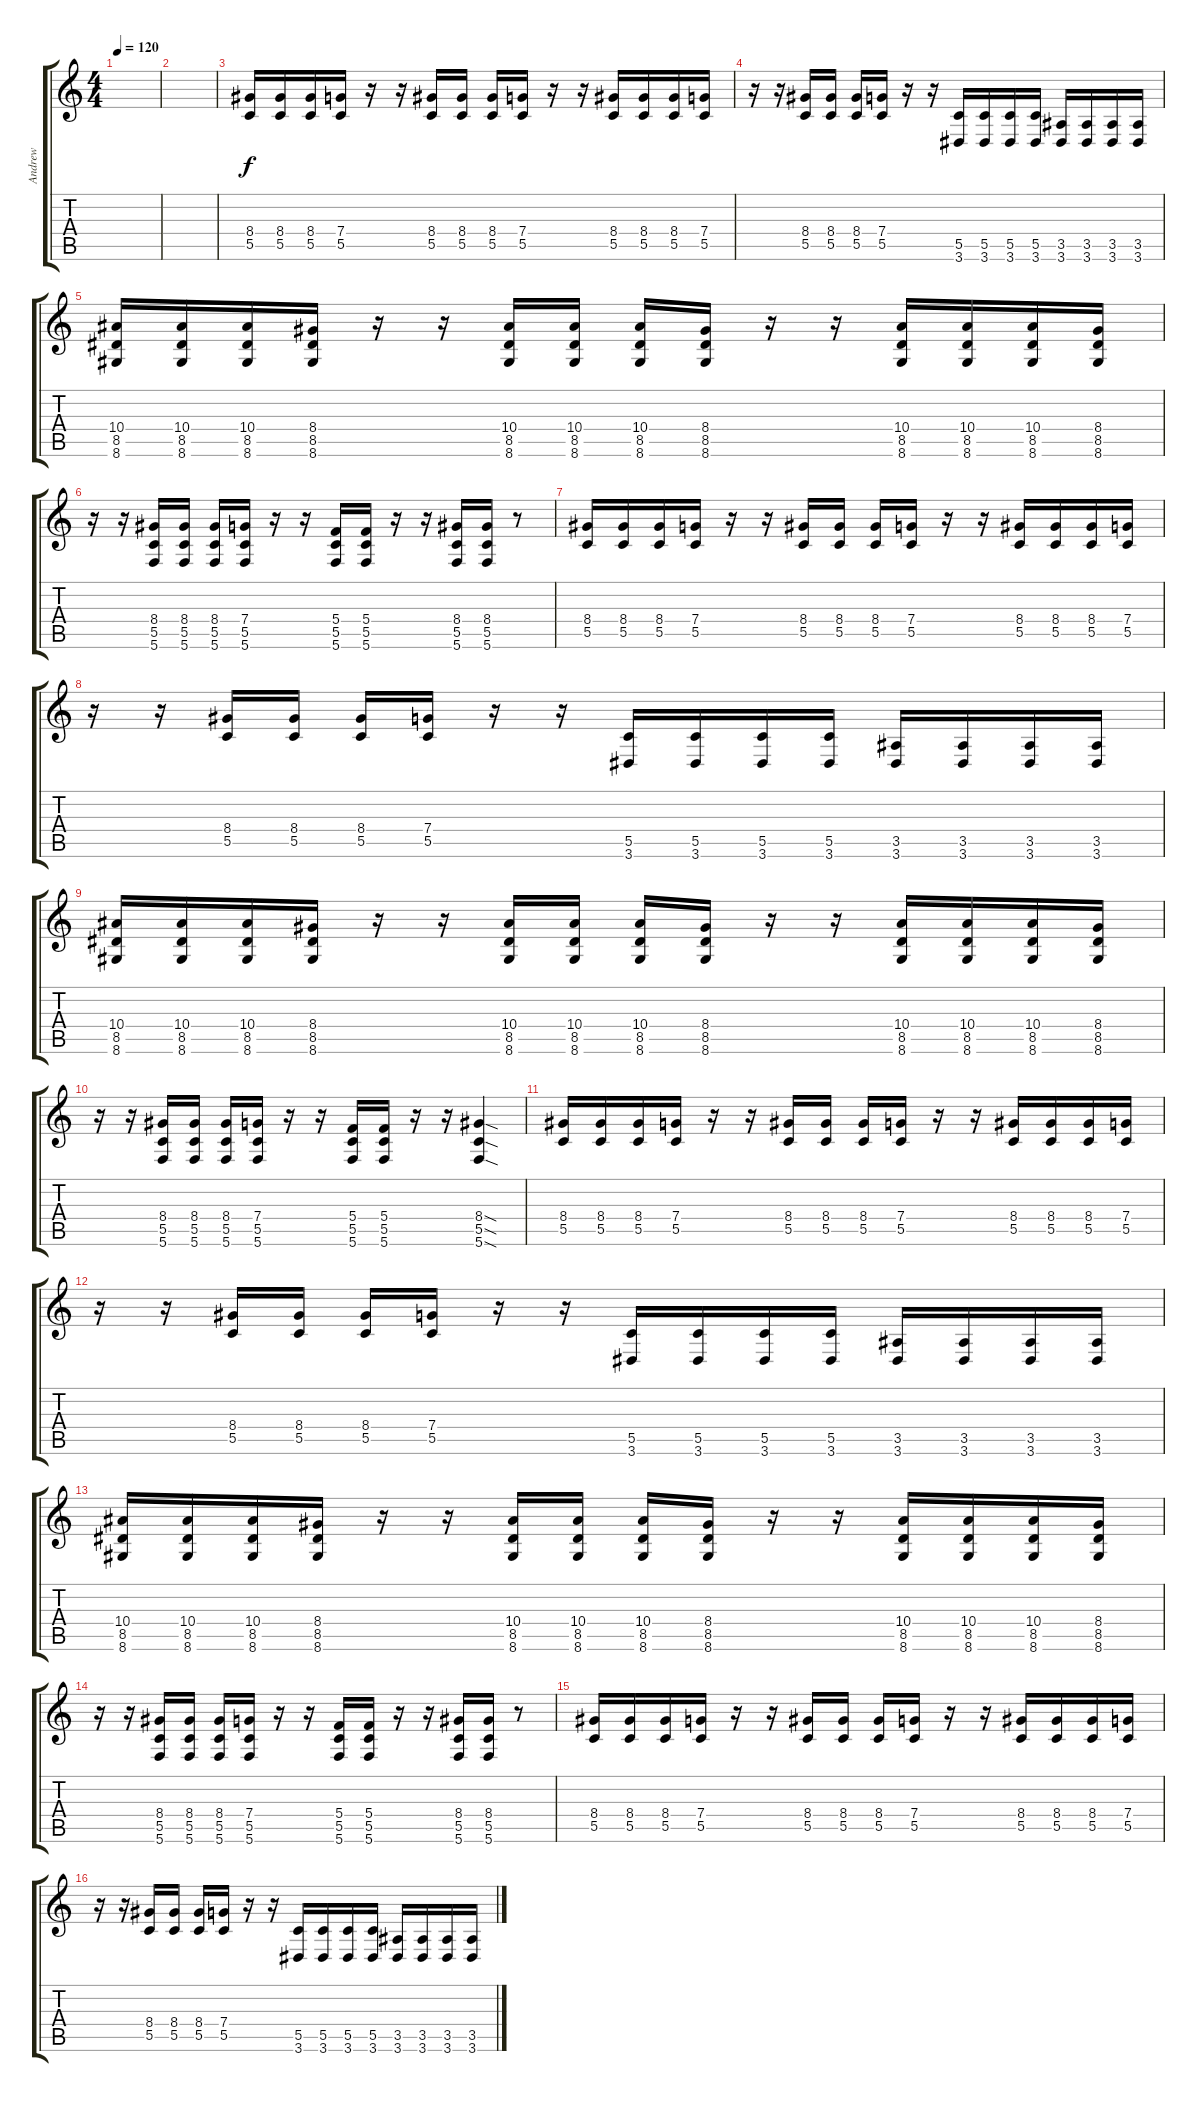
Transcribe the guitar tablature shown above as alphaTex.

\track ("Andrew" "Andrew") {instrument overdrivenguitar}
\staff {score tabs}
\tuning (D4 A3 F3 C3 G2 C2) {hide}
\ts (4 4)
\tempo 120
\clef g2
\ks c
|
|
(8.4 5.5).16 (8.4 5.5).16 (8.4 5.5).16 (7.4 5.5).16 r.16 r.16 (8.4 5.5).16 (8.4 5.5).16 (8.4 5.5).16 (7.4 5.5).16 r.16 r.16 (8.4 5.5).16 (8.4 5.5).16 (8.4 5.5).16 (7.4 5.5).16 |
r.16 r.16 (8.4 5.5).16 (8.4 5.5).16 (8.4 5.5).16 (7.4 5.5).16 r.16 r.16 (5.5 3.6).16 (5.5 3.6).16 (5.5 3.6).16 (5.5 3.6).16 (3.5 3.6).16 (3.5 3.6).16 (3.5 3.6).16 (3.5 3.6).16 |
(10.4 8.5 8.6).16 (10.4 8.5 8.6).16 (10.4 8.5 8.6).16 (8.4 8.5 8.6).16 r.16 r.16 (10.4 8.5 8.6).16 (10.4 8.5 8.6).16 (10.4 8.5 8.6).16 (8.4 8.5 8.6).16 r.16 r.16 (10.4 8.5 8.6).16 (10.4 8.5 8.6).16 (10.4 8.5 8.6).16 (8.4 8.5 8.6).16 |
r.16 r.16 (8.4 5.5 5.6).16 (8.4 5.5 5.6).16 (8.4 5.5 5.6).16 (7.4 5.5 5.6).16 r.16 r.16 (5.4 5.5 5.6).16 (5.4 5.5 5.6).16 r.16 r.16 (8.4 5.5 5.6).16 (8.4 5.5 5.6).16 r.8 |
(8.4 5.5).16 (8.4 5.5).16 (8.4 5.5).16 (7.4 5.5).16 r.16 r.16 (8.4 5.5).16 (8.4 5.5).16 (8.4 5.5).16 (7.4 5.5).16 r.16 r.16 (8.4 5.5).16 (8.4 5.5).16 (8.4 5.5).16 (7.4 5.5).16 |
r.16 r.16 (8.4 5.5).16 (8.4 5.5).16 (8.4 5.5).16 (7.4 5.5).16 r.16 r.16 (5.5 3.6).16 (5.5 3.6).16 (5.5 3.6).16 (5.5 3.6).16 (3.5 3.6).16 (3.5 3.6).16 (3.5 3.6).16 (3.5 3.6).16 |
(10.4 8.5 8.6).16 (10.4 8.5 8.6).16 (10.4 8.5 8.6).16 (8.4 8.5 8.6).16 r.16 r.16 (10.4 8.5 8.6).16 (10.4 8.5 8.6).16 (10.4 8.5 8.6).16 (8.4 8.5 8.6).16 r.16 r.16 (10.4 8.5 8.6).16 (10.4 8.5 8.6).16 (10.4 8.5 8.6).16 (8.4 8.5 8.6).16 |
r.16 r.16 (8.4 5.5 5.6).16 (8.4 5.5 5.6).16 (8.4 5.5 5.6).16 (7.4 5.5 5.6).16 r.16 r.16 (5.4 5.5 5.6).16 (5.4 5.5 5.6).16 r.16 r.16 (8.4{sod} 5.5{sod} 5.6{sod}).4 |
(8.4 5.5).16 (8.4 5.5).16 (8.4 5.5).16 (7.4 5.5).16 r.16 r.16 (8.4 5.5).16 (8.4 5.5).16 (8.4 5.5).16 (7.4 5.5).16 r.16 r.16 (8.4 5.5).16 (8.4 5.5).16 (8.4 5.5).16 (7.4 5.5).16 |
r.16 r.16 (8.4 5.5).16 (8.4 5.5).16 (8.4 5.5).16 (7.4 5.5).16 r.16 r.16 (5.5 3.6).16 (5.5 3.6).16 (5.5 3.6).16 (5.5 3.6).16 (3.5 3.6).16 (3.5 3.6).16 (3.5 3.6).16 (3.5 3.6).16 |
(10.4 8.5 8.6).16 (10.4 8.5 8.6).16 (10.4 8.5 8.6).16 (8.4 8.5 8.6).16 r.16 r.16 (10.4 8.5 8.6).16 (10.4 8.5 8.6).16 (10.4 8.5 8.6).16 (8.4 8.5 8.6).16 r.16 r.16 (10.4 8.5 8.6).16 (10.4 8.5 8.6).16 (10.4 8.5 8.6).16 (8.4 8.5 8.6).16 |
r.16 r.16 (8.4 5.5 5.6).16 (8.4 5.5 5.6).16 (8.4 5.5 5.6).16 (7.4 5.5 5.6).16 r.16 r.16 (5.4 5.5 5.6).16 (5.4 5.5 5.6).16 r.16 r.16 (8.4 5.5 5.6).16 (8.4 5.5 5.6).16 r.8 |
(8.4 5.5).16 (8.4 5.5).16 (8.4 5.5).16 (7.4 5.5).16 r.16 r.16 (8.4 5.5).16 (8.4 5.5).16 (8.4 5.5).16 (7.4 5.5).16 r.16 r.16 (8.4 5.5).16 (8.4 5.5).16 (8.4 5.5).16 (7.4 5.5).16 |
r.16 r.16 (8.4 5.5).16 (8.4 5.5).16 (8.4 5.5).16 (7.4 5.5).16 r.16 r.16 (5.5 3.6).16 (5.5 3.6).16 (5.5 3.6).16 (5.5 3.6).16 (3.5 3.6).16 (3.5 3.6).16 (3.5 3.6).16 (3.5 3.6).16
